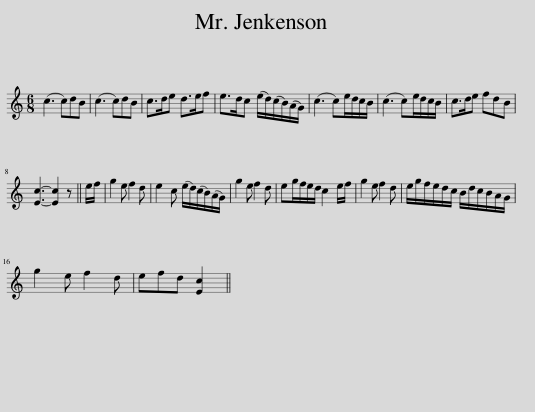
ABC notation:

X:1
L:1/8
M:6/8
I:linebreak $
K:C
V:1 treble
V:1
 (c3 c)dB | (c3 c)dB | c>de d>ef | e>dc (e/d/)(c/B/)(A/G/) | (c3 c)e/d/c/B/ | %5
 (c3 c)e/d/c/B/ | c>de fdB |$ [Ec]3- [Ec]2 z || e/f/ | g2 e f2 d | %10
 e2 c (e/d/)(c/B/)(A/G/) | g2 e f2 d | eg/f/e/d/ c2 e/f/ | g2 e f2 d | e/g/f/e/d/c/ B/d/c/B/A/G/ |$ %15
 g2 e f2 d | efd [Ec]2 || %17
